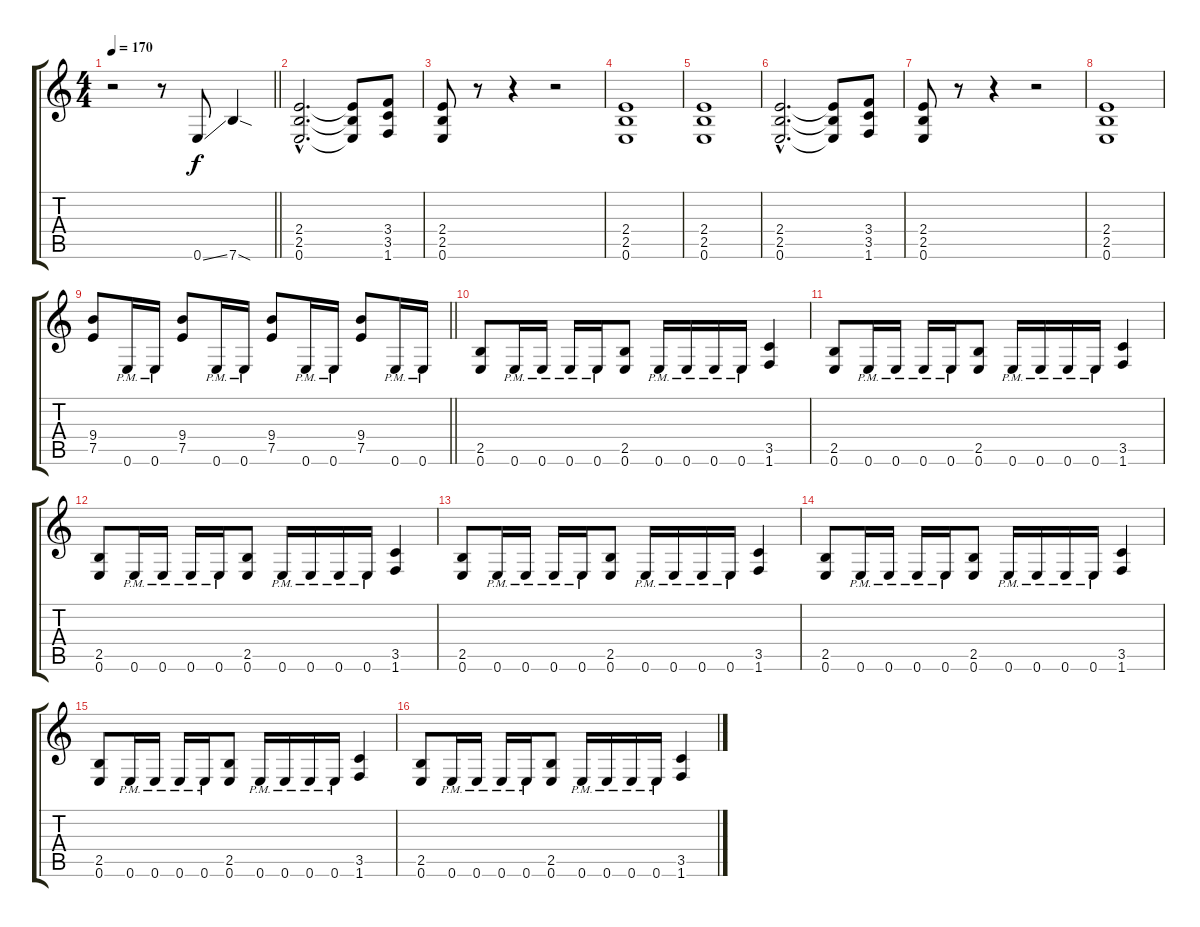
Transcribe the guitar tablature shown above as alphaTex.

\track "" {instrument distortionguitar}
\staff {score tabs}
\tuning (E4 B3 G3 D3 A2 E2) {hide}
\ts (4 4)
\tempo 170
\clef g2
\barLineRight lightlight
\ks c
r.2{dy f instrument distortionguitar} r.8 0.6{ss}.8 7.6{sod}.4 |
(2.4{hac} 2.5{hac} 0.6{hac}).2{d} (2.4{t} 2.5{t} 0.6{t}).8 (3.4 3.5 1.6).8 |
(2.4 2.5 0.6).8 r.8 r.4 r.2 |
(2.4 2.5 0.6).1 |
(2.4 2.5 0.6).1 |
(2.4{hac} 2.5{hac} 0.6{hac}).2{d} (2.4{t} 2.5{t} 0.6{t}).8 (3.4 3.5 1.6).8 |
(2.4 2.5 0.6).8 r.8 r.4 r.2 |
(2.4 2.5 0.6).1 |
\barLineRight lightlight
(9.4 7.5).8 0.6{pm}.16 0.6{pm}.16 (9.4 7.5).8 0.6{pm}.16 0.6{pm}.16 (9.4 7.5).8 0.6{pm}.16 0.6{pm}.16 (9.4 7.5).8 0.6{pm}.16 0.6{pm}.16 |
(2.5 0.6).8 0.6{pm}.16 0.6{pm}.16 0.6{pm}.16 0.6{pm}.16 (2.5 0.6).8 0.6{pm}.16 0.6{pm}.16 0.6{pm}.16 0.6{pm}.16 (3.5 1.6).4 |
(2.5 0.6).8 0.6{pm}.16 0.6{pm}.16 0.6{pm}.16 0.6{pm}.16 (2.5 0.6).8 0.6{pm}.16 0.6{pm}.16 0.6{pm}.16 0.6{pm}.16 (3.5 1.6).4 |
(2.5 0.6).8 0.6{pm}.16 0.6{pm}.16 0.6{pm}.16 0.6{pm}.16 (2.5 0.6).8 0.6{pm}.16 0.6{pm}.16 0.6{pm}.16 0.6{pm}.16 (3.5 1.6).4 |
(2.5 0.6).8 0.6{pm}.16 0.6{pm}.16 0.6{pm}.16 0.6{pm}.16 (2.5 0.6).8 0.6{pm}.16 0.6{pm}.16 0.6{pm}.16 0.6{pm}.16 (3.5 1.6).4 |
(2.5 0.6).8 0.6{pm}.16 0.6{pm}.16 0.6{pm}.16 0.6{pm}.16 (2.5 0.6).8 0.6{pm}.16 0.6{pm}.16 0.6{pm}.16 0.6{pm}.16 (3.5 1.6).4 |
(2.5 0.6).8 0.6{pm}.16 0.6{pm}.16 0.6{pm}.16 0.6{pm}.16 (2.5 0.6).8 0.6{pm}.16 0.6{pm}.16 0.6{pm}.16 0.6{pm}.16 (3.5 1.6).4 |
(2.5 0.6).8 0.6{pm}.16 0.6{pm}.16 0.6{pm}.16 0.6{pm}.16 (2.5 0.6).8 0.6{pm}.16 0.6{pm}.16 0.6{pm}.16 0.6{pm}.16 (3.5 1.6).4
